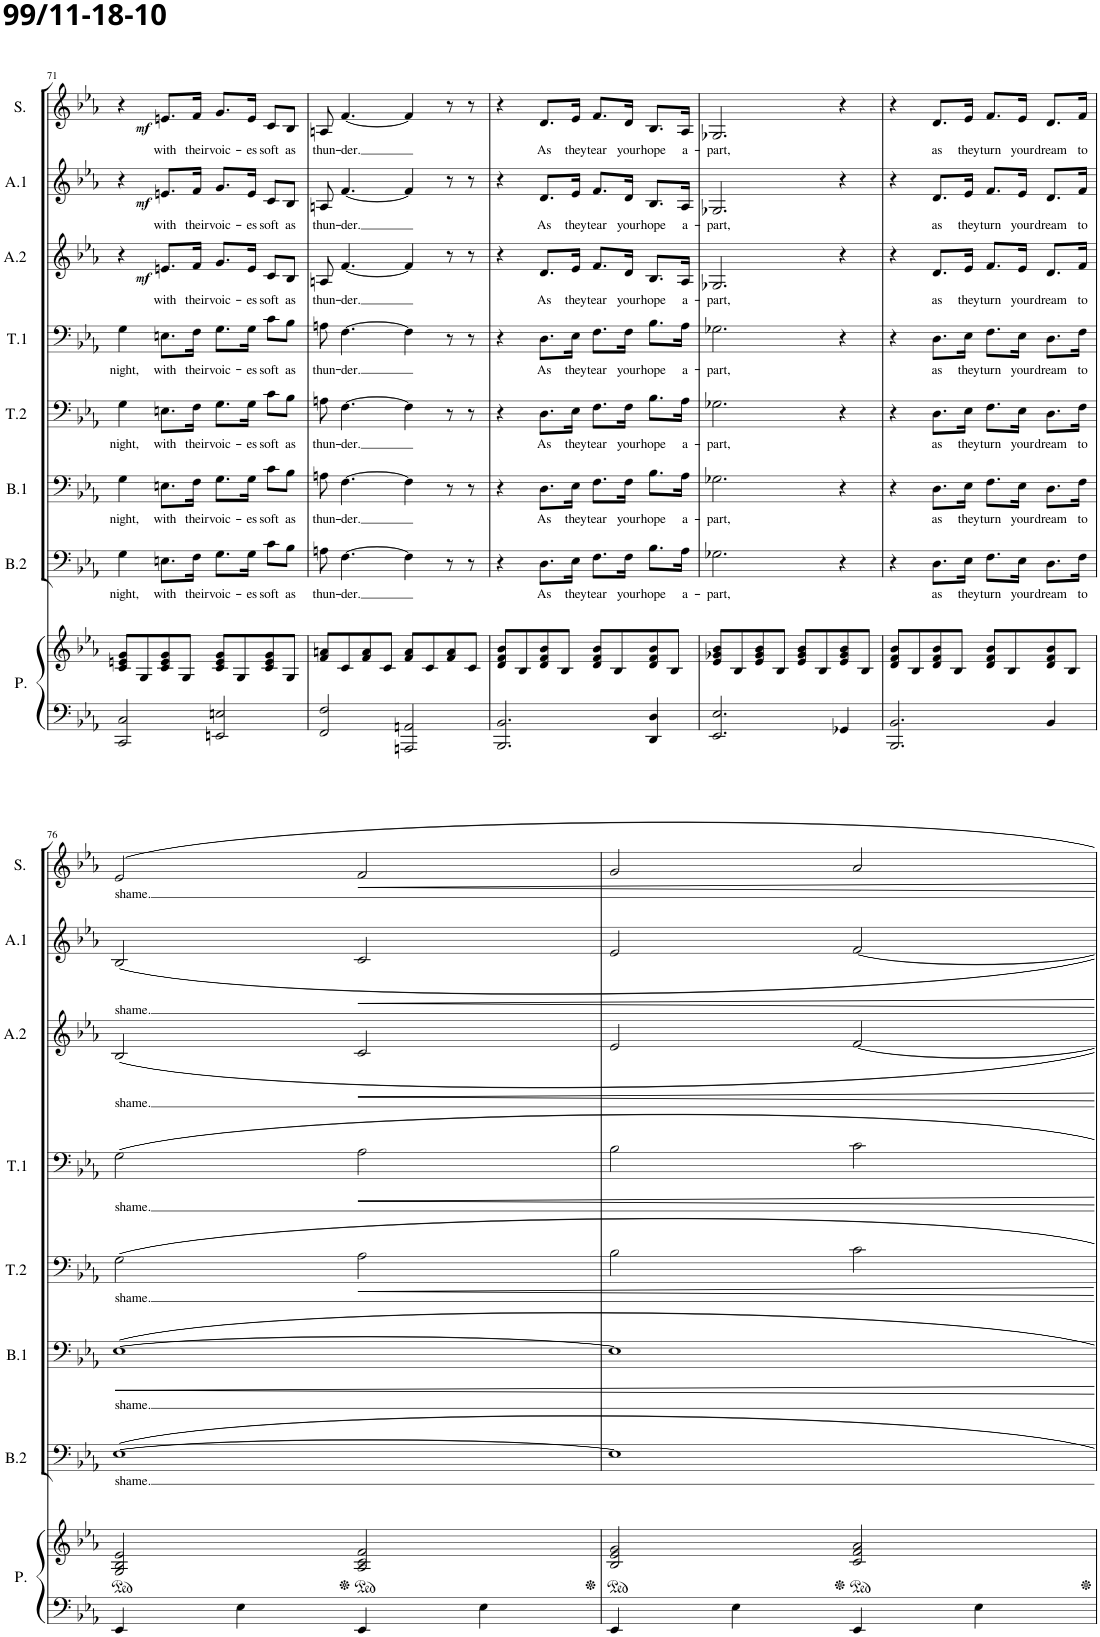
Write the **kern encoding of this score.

**kern	**kern	**kern	**text	**kern	**text	**kern	**text	**kern	**text	**kern	**text	**dynam	**kern	**text	**dynam	**kern	**text	**dynam
*part8	*part8	*part7	*part7	*part6	*part6	*part5	*part5	*part4	*part4	*part3	*part3	*part3	*part2	*part2	*part2	*part1	*part1	*part1
*staff9	*staff8	*staff7	*staff7	*staff6	*staff6	*staff5	*staff5	*staff4	*staff4	*staff3	*staff3	*staff3	*staff2	*staff2	*staff2	*staff1	*staff1	*staff1
*I"Piano	*	*I"Bass 2	*	*I"Bass 1	*	*I"Tenor 2	*	*I"Tenor 1	*	*I"Alto 2	*	*	*I"Alto 1	*	*	*I"Soprano	*	*
*I'P.	*	*I'B.2	*	*I'B.1	*	*I'T.2	*	*I'T.1	*	*I'A.2	*	*	*I'A.1	*	*	*I'S.	*	*
!!LO:PB:g=z
*clefF4	*clefG2	*clefF4	*	*clefF4	*	*clefF4	*	*clefF4	*	*clefG2	*	*	*clefG2	*	*	*clefG2	*	*
*k[b-e-a-]	*k[b-e-a-]	*k[b-e-a-]	*	*k[b-e-a-]	*	*k[b-e-a-]	*	*k[b-e-a-]	*	*k[b-e-a-]	*	*	*k[b-e-a-]	*	*	*k[b-e-a-]	*	*
*M4/4	*M4/4	*M4/4	*	*M4/4	*	*M4/4	*	*M4/4	*	*M4/4	*	*	*M4/4	*	*	*M4/4	*	*
=71	=71	=71	=71	=71	=71	=71	=71	=71	=71	=71	=71	=71	=71	=71	=71	=71	=71	=71
!	!	!	!LO:LY:b	!	!LO:LY:b	!	!LO:LY:b	!	!LO:LY:b	!	!	!	!	!	!	!	!	!
2CC/ 2C/	8c/ 8en/ 8g/L	4G\	night,	4G\	night,	4G\	night,	4G\	night,	4r	.	.	4r	.	.	4r	.	.
.	8G/	.	.	.	.	.	.	.	.	.	.	.	.	.	.	.	.	.
!	!	!	!LO:LY:b	!	!LO:LY:b	!	!LO:LY:b	!	!LO:LY:b	!	!LO:LY:b	!LO:DY:b	!	!LO:LY:b	!LO:DY:b	!	!LO:LY:b	!LO:DY:b
.	8c/ 8e/ 8g/	8.En\L	with	8.En\L	with	8.En\L	with	8.En\L	with	8.en/L	with	mf	8.en/L	with	mf	8.en/L	with	mf
.	8G/J	.	.	.	.	.	.	.	.	.	.	.	.	.	.	.	.	.
!	!	!	!LO:LY:b	!	!LO:LY:b	!	!LO:LY:b	!	!LO:LY:b	!	!LO:LY:b	!	!	!LO:LY:b	!	!	!LO:LY:b	!
.	.	16F\Jk	their	16F\Jk	their	16F\Jk	their	16F\Jk	their	16f/Jk	their	.	16f/Jk	their	.	16f/Jk	their	.
!	!	!	!LO:LY:b	!	!LO:LY:b	!	!LO:LY:b	!	!LO:LY:b	!	!LO:LY:b	!	!	!LO:LY:b	!	!	!LO:LY:b	!
2EEn/ 2En/	8c/ 8e/ 8g/L	8.G\L	voic-	8.G\L	voic-	8.G\L	voic-	8.G\L	voic-	8.g/L	voic-	.	8.g/L	voic-	.	8.g/L	voic-	.
.	8G/	.	.	.	.	.	.	.	.	.	.	.	.	.	.	.	.	.
!	!	!	!LO:LY:b	!	!LO:LY:b	!	!LO:LY:b	!	!LO:LY:b	!	!LO:LY:b	!	!	!LO:LY:b	!	!	!LO:LY:b	!
.	.	16G\Jk	-es	16G\Jk	-es	16G\Jk	-es	16G\Jk	-es	16e/Jk	-es	.	16e/Jk	-es	.	16e/Jk	-es	.
!	!	!	!LO:LY:b	!	!LO:LY:b	!	!LO:LY:b	!	!LO:LY:b	!	!LO:LY:b	!	!	!LO:LY:b	!	!	!LO:LY:b	!
.	8c/ 8e/ 8g/	8c\L	soft	8c\L	soft	8c\L	soft	8c\L	soft	8c/L	soft	.	8c/L	soft	.	8c/L	soft	.
!	!	!	!LO:LY:b	!	!LO:LY:b	!	!LO:LY:b	!	!LO:LY:b	!	!LO:LY:b	!	!	!LO:LY:b	!	!	!LO:LY:b	!
.	8G/J	8B-\J	as	8B-\J	as	8B-\J	as	8B-\J	as	8B-/J	as	.	8B-/J	as	.	8B-/J	as	.
=72	=72	=72	=72	=72	=72	=72	=72	=72	=72	=72	=72	=72	=72	=72	=72	=72	=72	=72
!	!	!	!LO:LY:b	!	!LO:LY:b	!	!LO:LY:b	!	!LO:LY:b	!	!LO:LY:b	!	!	!LO:LY:b	!	!	!LO:LY:b	!
2FF/ 2F/	8f/ 8an/L	8An\	thun-	8An\	thun-	8An\	thun-	8An\	thun-	8An/	thun-	.	8An/	thun-	.	8An/	thun-	.
!	!	!	!LO:LY:b	!	!LO:LY:b	!	!LO:LY:b	!	!LO:LY:b	!	!LO:LY:b	!	!	!LO:LY:b	!	!	!LO:LY:b	!
.	8c/	[4.F\	-der.	[4.F\	-der.	[4.F\	-der.	[4.F\	-der.	[4.f/	-der.	.	[4.f/	-der.	.	[4.f/	-der.	.
.	8f/ 8a/	.	.	.	.	.	.	.	.	.	.	.	.	.	.	.	.	.
.	8c/J	.	.	.	.	.	.	.	.	.	.	.	.	.	.	.	.	.
2AAAn/ 2AAn/	8f/ 8a/L	4F\]	.	4F\]	.	4F\]	.	4F\]	.	4f/]	.	.	4f/]	.	.	4f/]	.	.
.	8c/	.	.	.	.	.	.	.	.	.	.	.	.	.	.	.	.	.
.	8f/ 8a/	8r	.	8r	.	8r	.	8r	.	8r	.	.	8r	.	.	8r	.	.
.	8c/J	8r	.	8r	.	8r	.	8r	.	8r	.	.	8r	.	.	8r	.	.
=73	=73	=73	=73	=73	=73	=73	=73	=73	=73	=73	=73	=73	=73	=73	=73	=73	=73	=73
2.BBB-/ 2.BB-/	8d/ 8f/ 8b-/L	4r	.	4r	.	4r	.	4r	.	4r	.	.	4r	.	.	4r	.	.
.	8B-/	.	.	.	.	.	.	.	.	.	.	.	.	.	.	.	.	.
!	!	!	!LO:LY:b	!	!LO:LY:b	!	!LO:LY:b	!	!LO:LY:b	!	!LO:LY:b	!	!	!LO:LY:b	!	!	!LO:LY:b	!
.	8d/ 8f/ 8b-/	8.D\L	As	8.D\L	As	8.D\L	As	8.D\L	As	8.d/L	As	.	8.d/L	As	.	8.d/L	As	.
.	8B-/J	.	.	.	.	.	.	.	.	.	.	.	.	.	.	.	.	.
!	!	!	!LO:LY:b	!	!LO:LY:b	!	!LO:LY:b	!	!LO:LY:b	!	!LO:LY:b	!	!	!LO:LY:b	!	!	!LO:LY:b	!
.	.	16E-\Jk	they	16E-\Jk	they	16E-\Jk	they	16E-\Jk	they	16e-/Jk	they	.	16e-/Jk	they	.	16e-/Jk	they	.
!	!	!	!LO:LY:b	!	!LO:LY:b	!	!LO:LY:b	!	!LO:LY:b	!	!LO:LY:b	!	!	!LO:LY:b	!	!	!LO:LY:b	!
.	8d/ 8f/ 8b-/L	8.F\L	tear	8.F\L	tear	8.F\L	tear	8.F\L	tear	8.f/L	tear	.	8.f/L	tear	.	8.f/L	tear	.
.	8B-/	.	.	.	.	.	.	.	.	.	.	.	.	.	.	.	.	.
!	!	!	!LO:LY:b	!	!LO:LY:b	!	!LO:LY:b	!	!LO:LY:b	!	!LO:LY:b	!	!	!LO:LY:b	!	!	!LO:LY:b	!
.	.	16F\Jk	your	16F\Jk	your	16F\Jk	your	16F\Jk	your	16d/Jk	your	.	16d/Jk	your	.	16d/Jk	your	.
!	!	!	!LO:LY:b	!	!LO:LY:b	!	!LO:LY:b	!	!LO:LY:b	!	!LO:LY:b	!	!	!LO:LY:b	!	!	!LO:LY:b	!
4DD/ 4D/	8d/ 8f/ 8b-/	8.B-\L	hope	8.B-\L	hope	8.B-\L	hope	8.B-\L	hope	8.B-/L	hope	.	8.B-/L	hope	.	8.B-/L	hope	.
.	8B-/J	.	.	.	.	.	.	.	.	.	.	.	.	.	.	.	.	.
!	!	!	!LO:LY:b	!	!LO:LY:b	!	!LO:LY:b	!	!LO:LY:b	!	!LO:LY:b	!	!	!LO:LY:b	!	!	!LO:LY:b	!
.	.	16A-\Jk	a-	16A-\Jk	a-	16A-\Jk	a-	16A-\Jk	a-	16A-/Jk	a-	.	16A-/Jk	a-	.	16A-/Jk	a-	.
=74	=74	=74	=74	=74	=74	=74	=74	=74	=74	=74	=74	=74	=74	=74	=74	=74	=74	=74
!	!	!	!LO:LY:b	!	!LO:LY:b	!	!LO:LY:b	!	!LO:LY:b	!	!LO:LY:b	!	!	!LO:LY:b	!	!	!LO:LY:b	!
2.EE-/ 2.E-/	8e-/ 8g-X/ 8b-/L	2.G-X\	-part,	2.G-X\	-part,	2.G-X\	-part,	2.G-X\	-part,	2.G-X/	-part,	.	2.G-X/	-part,	.	2.G-X/	-part,	.
.	8B-/	.	.	.	.	.	.	.	.	.	.	.	.	.	.	.	.	.
.	8e-/ 8g-/ 8b-/	.	.	.	.	.	.	.	.	.	.	.	.	.	.	.	.	.
.	8B-/J	.	.	.	.	.	.	.	.	.	.	.	.	.	.	.	.	.
.	8e-/ 8g-/ 8b-/L	.	.	.	.	.	.	.	.	.	.	.	.	.	.	.	.	.
.	8B-/	.	.	.	.	.	.	.	.	.	.	.	.	.	.	.	.	.
4GG-X/	8e-/ 8g-/ 8b-/	4r	.	4r	.	4r	.	4r	.	4r	.	.	4r	.	.	4r	.	.
.	8B-/J	.	.	.	.	.	.	.	.	.	.	.	.	.	.	.	.	.
=75	=75	=75	=75	=75	=75	=75	=75	=75	=75	=75	=75	=75	=75	=75	=75	=75	=75	=75
2.BBB-/ 2.BB-/	8d/ 8f/ 8b-/L	4r	.	4r	.	4r	.	4r	.	4r	.	.	4r	.	.	4r	.	.
.	8B-/	.	.	.	.	.	.	.	.	.	.	.	.	.	.	.	.	.
!	!	!	!LO:LY:b	!	!LO:LY:b	!	!LO:LY:b	!	!LO:LY:b	!	!LO:LY:b	!	!	!LO:LY:b	!	!	!LO:LY:b	!
.	8d/ 8f/ 8b-/	8.D\L	as	8.D\L	as	8.D\L	as	8.D\L	as	8.d/L	as	.	8.d/L	as	.	8.d/L	as	.
.	8B-/J	.	.	.	.	.	.	.	.	.	.	.	.	.	.	.	.	.
!	!	!	!LO:LY:b	!	!LO:LY:b	!	!LO:LY:b	!	!LO:LY:b	!	!LO:LY:b	!	!	!LO:LY:b	!	!	!LO:LY:b	!
.	.	16E-\Jk	they	16E-\Jk	they	16E-\Jk	they	16E-\Jk	they	16e-/Jk	they	.	16e-/Jk	they	.	16e-/Jk	they	.
!	!	!	!LO:LY:b	!	!LO:LY:b	!	!LO:LY:b	!	!LO:LY:b	!	!LO:LY:b	!	!	!LO:LY:b	!	!	!LO:LY:b	!
.	8d/ 8f/ 8b-/L	8.F\L	turn	8.F\L	turn	8.F\L	turn	8.F\L	turn	8.f/L	turn	.	8.f/L	turn	.	8.f/L	turn	.
.	8B-/	.	.	.	.	.	.	.	.	.	.	.	.	.	.	.	.	.
!	!	!	!LO:LY:b	!	!LO:LY:b	!	!LO:LY:b	!	!LO:LY:b	!	!LO:LY:b	!	!	!LO:LY:b	!	!	!LO:LY:b	!
.	.	16E-\Jk	your	16E-\Jk	your	16E-\Jk	your	16E-\Jk	your	16e-/Jk	your	.	16e-/Jk	your	.	16e-/Jk	your	.
!	!	!	!LO:LY:b	!	!LO:LY:b	!	!LO:LY:b	!	!LO:LY:b	!	!LO:LY:b	!	!	!LO:LY:b	!	!	!LO:LY:b	!
4BB-/	8d/ 8f/ 8b-/	8.D\L	dream	8.D\L	dream	8.D\L	dream	8.D\L	dream	8.d/L	dream	.	8.d/L	dream	.	8.d/L	dream	.
.	8B-/J	.	.	.	.	.	.	.	.	.	.	.	.	.	.	.	.	.
!	!	!	!LO:LY:b	!	!LO:LY:b	!	!LO:LY:b	!	!LO:LY:b	!	!LO:LY:b	!	!	!LO:LY:b	!	!	!LO:LY:b	!
.	.	16F\Jk	to	16F\Jk	to	16F\Jk	to	16F\Jk	to	16f/Jk	to	.	16f/Jk	to	.	16f/Jk	to	.
!!LO:LB:g=z
=76	=76	=76	=76	=76	=76	=76	=76	=76	=76	=76	=76	=76	=76	=76	=76	=76	=76	=76
*	*ped	*	*	*	*	*	*	*	*	*	*	*	*	*	*	*	*	*
!	!	!	!LO:LY:b	!	!LO:LY:b	!	!LO:LY:b	!	!LO:LY:b	!	!LO:LY:b	!	!	!LO:LY:b	!	!	!LO:LY:b	!
4EE-/	2G/ 2B-/ 2e-/	[1E-	shame.	[1E-	shame.	2G\	shame.	2G\	shame.	2B-/	shame.	.	2B-/	shame.	.	2e-/	shame.	.
4E-\	.	.	.	.	.	.	.	.	.	.	.	.	.	.	.	.	.	.
*	*Xped	*	*	*	*	*	*	*	*	*	*	*	*	*	*	*	*	*
*	*ped	*	*	*	*	*	*	*	*	*	*	*	*	*	*	*	*	*
4EE-/	2A-/ 2c/ 2f/	.	.	.	.	2A-\	.	2A-\	.	2c/	.	.	2c/	.	.	2f/	.	.
4E-\	.	.	.	.	.	.	.	.	.	.	.	.	.	.	.	.	.	.
=77	=77	=77	=77	=77	=77	=77	=77	=77	=77	=77	=77	=77	=77	=77	=77	=77	=77	=77
*	*Xped	*	*	*	*	*	*	*	*	*	*	*	*	*	*	*	*	*
*	*ped	*	*	*	*	*	*	*	*	*	*	*	*	*	*	*	*	*
4EE-/	2B-/ 2e-/ 2g/	1E-]	.	1E-]	.	2B-\	.	2B-\	.	2e-/	.	.	2e-/	.	.	2g/	.	.
4E-\	.	.	.	.	.	.	.	.	.	.	.	.	.	.	.	.	.	.
*	*Xped	*	*	*	*	*	*	*	*	*	*	*	*	*	*	*	*	*
*	*ped	*	*	*	*	*	*	*	*	*	*	*	*	*	*	*	*	*
4EE-/	2c/ 2f/ 2a-/	.	.	.	.	2c\	.	2c\	.	[2f/	.	.	[2f/	.	.	2a-/	.	.
4E-\	.	.	.	.	.	.	.	.	.	.	.	.	.	.	.	.	.	.
*	*Xped	*	*	*	*	*	*	*	*	*	*	*	*	*	*	*	*	*
=	=	=	=	=	=	=	=	=	=	=	=	=	=	=	=	=	=	=
*-	*-	*-	*-	*-	*-	*-	*-	*-	*-	*-	*-	*-	*-	*-	*-	*-	*-	*-
